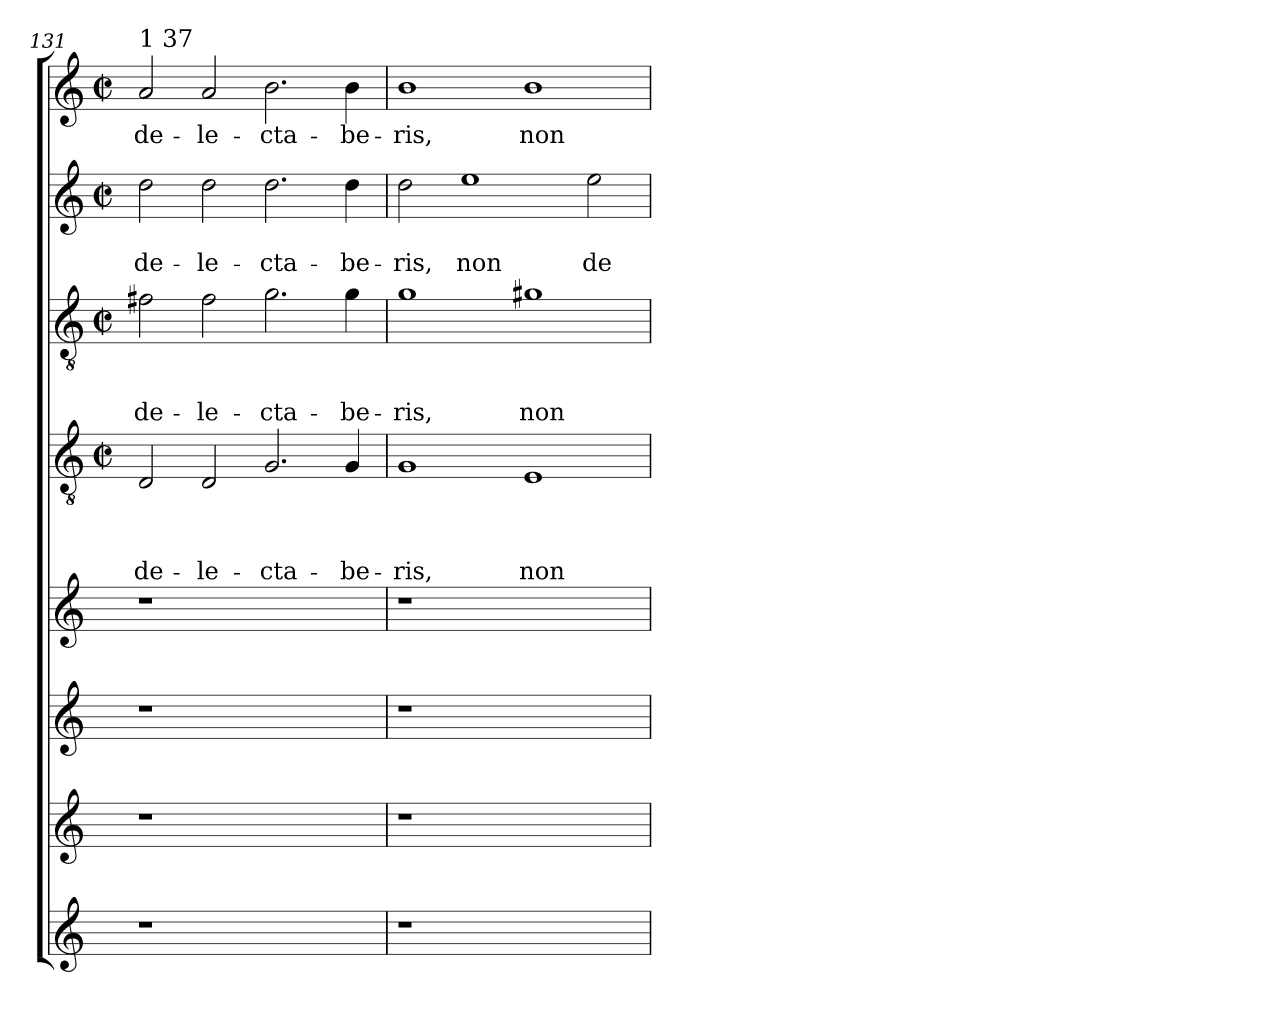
**kern	**kern	**kern	**kern	**kern	**text	**text	**text	**text	**kern	**text	**text	**text	**kern	**text	**text	**kern	**text
*part8	*part7	*part6	*part5	*part4	*part4	*part4	*part4	*part4	*part3	*part3	*part3	*part3	*part2	*part2	*part2	*part1	*part1
*staff8	*staff7	*staff6	*staff5	*staff4	*staff4	*staff4	*staff4	*staff4	*staff3	*staff3	*staff3	*staff3	*staff2	*staff2	*staff2	*staff1	*staff1
!!LO:LB:g=z
*clefG2	*clefG2	*clefG2	*clefG2	*clefGv2	*	*	*	*	*clefGv2	*	*	*	*clefG2	*	*	*clefG2	*
*k[]	*k[]	*k[]	*k[]	*k[]	*	*	*	*	*k[]	*	*	*	*k[]	*	*	*k[]	*
*C:	*C:	*C:	*C:	*C:	*	*	*	*	*C:	*	*	*	*C:	*	*	*C:	*
*	*	*	*	*M2/2	*	*	*	*	*M2/2	*	*	*	*M2/2	*	*	*M2/2	*
*	*	*	*	*met(c|)	*	*	*	*	*met(c|)	*	*	*	*met(c|)	*	*	*met(c|)	*
=131	=131	=131	=131	=131	=131	=131	=131	=131	=131	=131	=131	=131	=131	=131	=131	=131	=131
!	!	!	!	!	!	!	!	!	!	!	!	!	!	!	!	!LO:TX:a:t=1 37	!
!	!	!	!	!	!	!	!	!LO:LY:b	!	!	!	!LO:LY:b	!	!	!LO:LY:b	!	!LO:LY:b
1r	1r	1r	1r	2D/	.	.	.	de-	2f#X\	.	.	de-	2dd\	.	de-	2a/	de-
!	!	!	!	!	!	!	!	!LO:LY:b	!	!	!	!LO:LY:b	!	!	!LO:LY:b	!	!LO:LY:b
.	.	.	.	2D/	.	.	.	-le-	2f#\	.	.	-le-	2dd\	.	-le-	2a/	-le-
!	!	!	!	!	!	!	!	!LO:LY:b	!	!	!	!LO:LY:b	!	!	!LO:LY:b	!	!LO:LY:b
1ryy	1ryy	1ryy	1ryy	2.G/	.	.	.	-cta-	2.g\	.	.	-cta-	2.dd\	.	-cta-	2.b\	-cta-
!	!	!	!	!	!	!	!	!LO:LY:b	!	!	!	!LO:LY:b	!	!	!LO:LY:b	!	!LO:LY:b
.	.	.	.	4G/	.	.	.	-be-	4g\	.	.	-be-	4dd\	.	-be-	4b\	-be-
=132	=132	=132	=132	=132	=132	=132	=132	=132	=132	=132	=132	=132	=132	=132	=132	=132	=132
!	!	!	!	!	!	!	!	!LO:LY:b	!	!	!	!LO:LY:b	!	!	!LO:LY:b	!	!LO:LY:b
1r	1r	1r	1r	1G	.	.	.	-ris,	1g	.	.	-ris,	2dd\	.	-ris,	1b	-ris,
!	!	!	!	!	!	!	!	!	!	!	!	!	!	!	!LO:LY:b	!	!
.	.	.	.	.	.	.	.	.	.	.	.	.	1ee	.	non	.	.
!	!	!	!	!	!	!	!	!LO:LY:b	!	!	!	!LO:LY:b	!	!	!	!	!LO:LY:b
1ryy	1ryy	1ryy	1ryy	1E	.	.	.	non	1g#X	.	.	non	.	.	.	[>1b	non
!	!	!	!	!	!	!	!	!	!	!	!	!	!	!	!LO:LY:b	!	!
.	.	.	.	.	.	.	.	.	.	.	.	.	2ee\	.	de-	.	.
=	=	=	=	=	=	=	=	=	=	=	=	=	=	=	=	=	=
*-	*-	*-	*-	*-	*-	*-	*-	*-	*-	*-	*-	*-	*-	*-	*-	*-	*-
